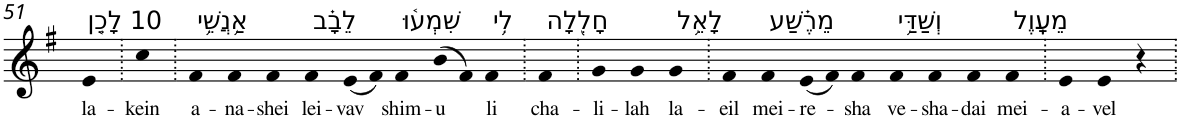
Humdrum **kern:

**kern	**text
*part1	*part1
*staff1	*staff1
*I"Piano	*
*I'Pno	*
!!LO:PB:g=z
*clefG2	*
*k[f#]	*
*G:	*
=51	=51
!LO:TX:a:t=10 לָכֵ֤ן	!
!	!LO:LY:b
4e	la-
=52.	=52.
!	!LO:LY:b
4cc	-kein
=53.	=53.
!LO:TX:a:t=אַ֥נֲשֵׁ֥י	!
!	!LO:LY:b
4f#	a-
!	!LO:LY:b
4f#	-na-
!	!LO:LY:b
4f#	-shei
!LO:TX:a:t=לֵבָ֗ב	!
!	!LO:LY:b
4f#	lei-
!	!LO:LY:b
(8e	-vav
8f#)	.
!LO:TX:a:t=שִׁמְע֫וּ	!
!	!LO:LY:b
4f#	shim-
!	!LO:LY:b
(8b	-u
8f#)	.
!LO:TX:a:t=לִ֥י	!
!	!LO:LY:b
4f#	li
=54.	=54.
!LO:TX:a:t=חָלִ֖לָה	!
!	!LO:LY:b
4f#	cha-
=55.	=55.
!	!LO:LY:b
4g	-li-
!	!LO:LY:b
4g	-lah
!LO:TX:a:t=לָאֵ֥ל	!
!	!LO:LY:b
4g	la-
=56.	=56.
!	!LO:LY:b
4f#	-eil
!LO:TX:a:t=מֵרֶ֗שַׁע	!
!	!LO:LY:b
4f#	mei-
!	!LO:LY:b
(8e	-re-
8f#)	.
!	!LO:LY:b
4f#	-sha
!LO:TX:a:t=וְשַׁדַּ֥י	!
!	!LO:LY:b
4f#	ve-
!	!LO:LY:b
4f#	-sha-
!	!LO:LY:b
4f#	-dai
!LO:TX:a:t=מֵעָֽוֶל	!
!	!LO:LY:b
4f#	mei-
=57.	=57.
!	!LO:LY:b
4e	-a-
!	!LO:LY:b
4e	-vel
4r	.
=.	=.
*-	*-
